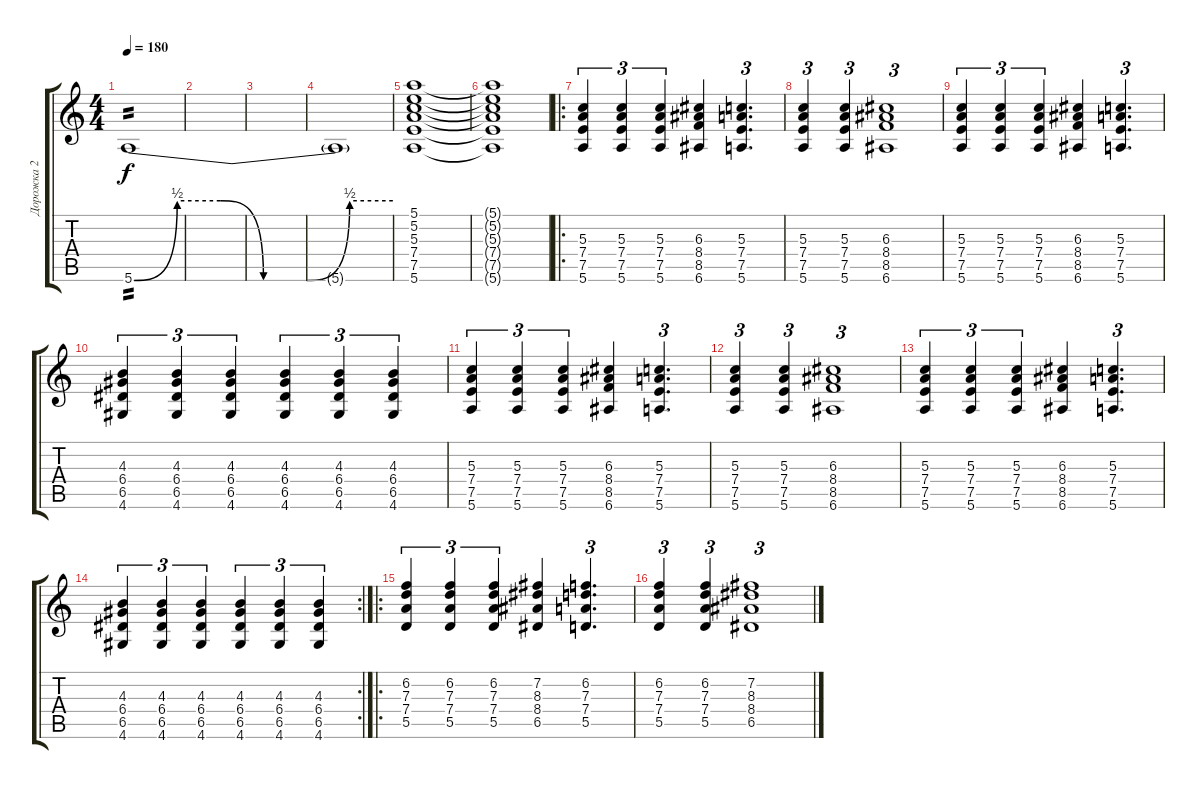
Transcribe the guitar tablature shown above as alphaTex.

\track ("Дорожка 2" "Дорожка 2") {instrument distortionguitar}
\staff {score tabs}
\tuning (E4 B3 G3 D3 A2 E2) {hide}
\ts (4 4)
\tempo 180
\clef g2
\ks c
5.6{be (custom 0 0 10 2 20 2 30 0 40 0 50 2 60 2)}.1{tp 2 dy f} |
|
|
5.6{t}.1 |
(5.1 5.2 5.3 7.4 7.5 5.6).1 |
(5.1{t} 5.2{t} 5.3{t} 7.4{t} 7.5{t} 5.6{t}).1 |
\ro
(5.3 7.4 7.5 5.6).4{tu (3 2)} (5.3 7.4 7.5 5.6).4{tu (3 2)} (5.3 7.4 7.5 5.6).4{tu (3 2)} (6.3 8.4 8.5 6.6).4 (5.3 7.4 7.5 5.6).4{d tu (3 2)} |
(5.3 7.4 7.5 5.6).4{tu (3 2)} (5.3 7.4 7.5 5.6).4{tu (3 2)} (6.3 8.4 8.5 6.6).1{tu (3 2)} |
(5.3 7.4 7.5 5.6).4{tu (3 2)} (5.3 7.4 7.5 5.6).4{tu (3 2)} (5.3 7.4 7.5 5.6).4{tu (3 2)} (6.3 8.4 8.5 6.6).4 (5.3 7.4 7.5 5.6).4{d tu (3 2)} |
(4.3 6.4 6.5 4.6).4{tu (3 2)} (4.3 6.4 6.5 4.6).4{tu (3 2)} (4.3 6.4 6.5 4.6).4{tu (3 2)} (4.3 6.4 6.5 4.6).4{tu (3 2)} (4.3 6.4 6.5 4.6).4{tu (3 2)} (4.3 6.4 6.5 4.6).4{tu (3 2)} |
(5.3 7.4 7.5 5.6).4{tu (3 2)} (5.3 7.4 7.5 5.6).4{tu (3 2)} (5.3 7.4 7.5 5.6).4{tu (3 2)} (6.3 8.4 8.5 6.6).4 (5.3 7.4 7.5 5.6).4{d tu (3 2)} |
(5.3 7.4 7.5 5.6).4{tu (3 2)} (5.3 7.4 7.5 5.6).4{tu (3 2)} (6.3 8.4 8.5 6.6).1{tu (3 2)} |
(5.3 7.4 7.5 5.6).4{tu (3 2)} (5.3 7.4 7.5 5.6).4{tu (3 2)} (5.3 7.4 7.5 5.6).4{tu (3 2)} (6.3 8.4 8.5 6.6).4 (5.3 7.4 7.5 5.6).4{d tu (3 2)} |
\rc 2
(4.3 6.4 6.5 4.6).4{tu (3 2)} (4.3 6.4 6.5 4.6).4{tu (3 2)} (4.3 6.4 6.5 4.6).4{tu (3 2)} (4.3 6.4 6.5 4.6).4{tu (3 2)} (4.3 6.4 6.5 4.6).4{tu (3 2)} (4.3 6.4 6.5 4.6).4{tu (3 2)} |
\ro
(6.2 7.3 7.4 5.5).4{tu (3 2)} (6.2 7.3 7.4 5.5).4{tu (3 2)} (6.2 7.3 7.4 5.5).4{tu (3 2)} (7.2 8.3 8.4 6.5).4 (6.2 7.3 7.4 5.5).4{d tu (3 2)} |
(6.2 7.3 7.4 5.5).4{tu (3 2)} (6.2 7.3 7.4 5.5).4{tu (3 2)} (7.2 8.3 8.4 6.5).1{tu (3 2)}
